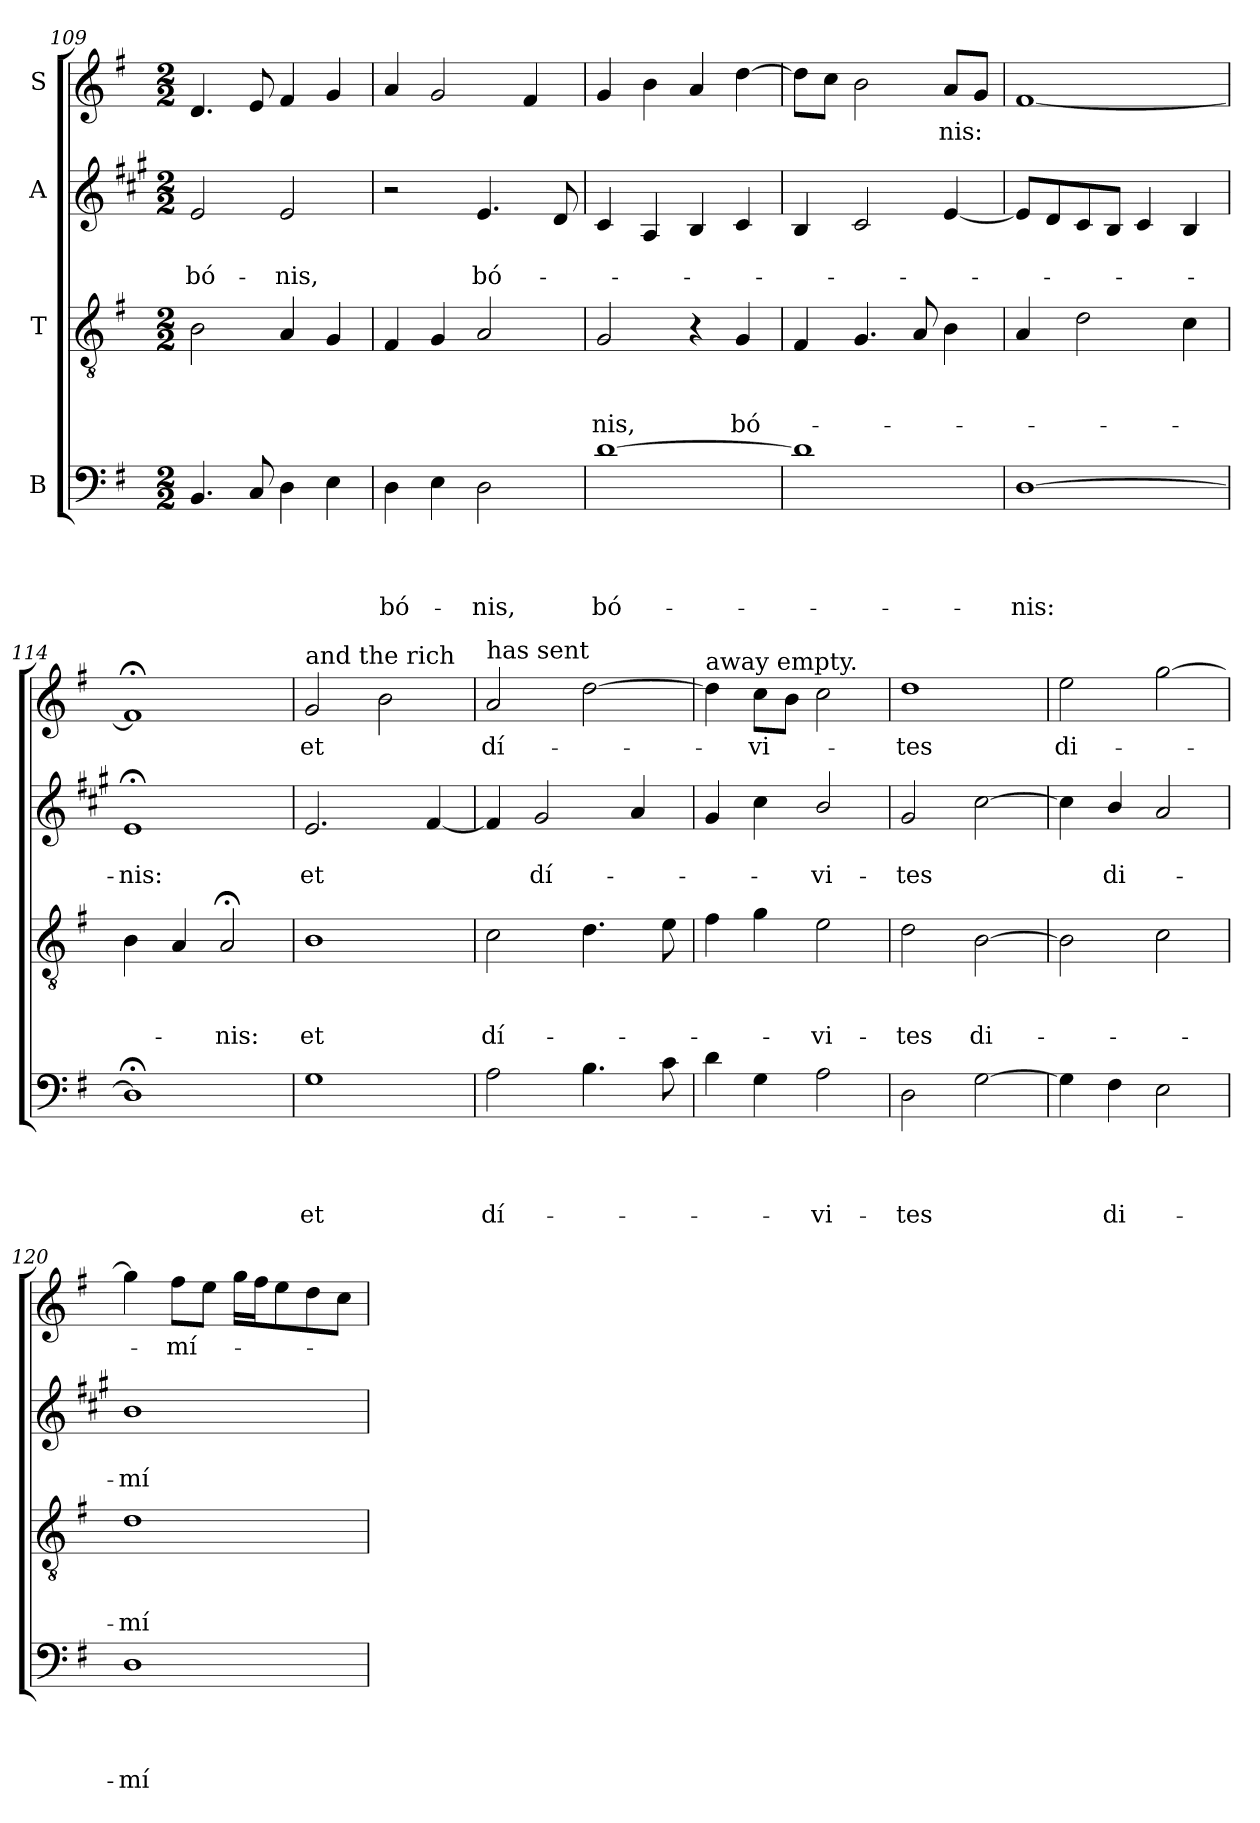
**kern	**text	**text	**text	**text	**kern	**text	**text	**text	**kern	**text	**text	**kern	**text
*part4	*part4	*part4	*part4	*part4	*part3	*part3	*part3	*part3	*part2	*part2	*part2	*part1	*part1
*staff4	*staff4	*staff4	*staff4	*staff4	*staff3	*staff3	*staff3	*staff3	*staff2	*staff2	*staff2	*staff1	*staff1
*I"B	*	*	*	*	*I"T	*	*	*	*I"A	*	*	*I"S	*
!!LO:PB:g=z
*clefF4	*	*	*	*	*clefGv2	*	*	*	*clefG2	*	*	*clefG2	*
*	*	*	*	*	*	*	*	*	*ITrd1c2	*	*	*	*
*k[f#]	*	*	*	*	*k[f#]	*	*	*	*k[f#]	*	*	*k[f#]	*
*G:	*	*	*	*	*G:	*	*	*	*G:	*	*	*G:	*
*M2/2	*	*	*	*	*M2/2	*	*	*	*M2/2	*	*	*M2/2	*
=109	=109	=109	=109	=109	=109	=109	=109	=109	=109	=109	=109	=109	=109
!	!	!	!	!	!	!	!	!	!	!	!LO:LY:b	!	!
4.BB/	.	.	.	.	2B\	.	.	.	2d/	.	bó-	4.d/	.
8C/	.	.	.	.	.	.	.	.	.	.	.	8e/	.
!	!	!	!	!	!	!	!	!	!	!	!LO:LY:b	!	!
4D\	.	.	.	.	4A/	.	.	.	2d/	.	-nis,	4f#/	.
4E\	.	.	.	.	4G/	.	.	.	.	.	.	4g/	.
=110	=110	=110	=110	=110	=110	=110	=110	=110	=110	=110	=110	=110	=110
!	!	!	!	!LO:LY:b	!	!	!	!	!	!	!	!	!
4D\	.	.	.	bó-	4F#/	.	.	.	2r	.	.	4a/	.
4E\	.	.	.	.	4G/	.	.	.	.	.	.	2g/	.
!	!	!	!	!LO:LY:b	!	!	!	!	!	!	!LO:LY:b	!	!
2D\	.	.	.	-nis,	2A/	.	.	.	4.d/	.	bó-	.	.
.	.	.	.	.	.	.	.	.	.	.	.	4f#/	.
.	.	.	.	.	.	.	.	.	8c/	.	.	.	.
=111	=111	=111	=111	=111	=111	=111	=111	=111	=111	=111	=111	=111	=111
!	!	!	!	!LO:LY:b	!	!	!	!LO:LY:b	!	!	!	!	!
[1d	.	.	.	bó-	2G/	.	.	-nis,	4B/	.	.	4g/	.
.	.	.	.	.	.	.	.	.	4G/	.	.	4b\	.
.	.	.	.	.	4r	.	.	.	4A/	.	.	4a/	.
!	!	!	!	!	!	!	!	!LO:LY:b	!	!	!	!	!
.	.	.	.	.	4G/	.	.	bó-	4B/	.	.	[4dd\	.
=112	=112	=112	=112	=112	=112	=112	=112	=112	=112	=112	=112	=112	=112
1d]	.	.	.	.	4F#/	.	.	.	4A/	.	.	8dd\L]	.
.	.	.	.	.	.	.	.	.	.	.	.	8cc\J	.
.	.	.	.	.	4.G/	.	.	.	2B/	.	.	2b\	.
.	.	.	.	.	8A/	.	.	.	.	.	.	.	.
!	!	!	!	!	!	!	!	!	!	!	!	!	!LO:LY:b
.	.	.	.	.	4B\	.	.	.	[4d/	.	.	8a/L	-nis:
.	.	.	.	.	.	.	.	.	.	.	.	8g/J	.
=113	=113	=113	=113	=113	=113	=113	=113	=113	=113	=113	=113	=113	=113
!	!	!	!	!LO:LY:b	!	!	!	!	!	!	!	!	!
[1D	.	.	.	-nis:	4A/	.	.	.	8d/L]	.	.	[1f#	.
.	.	.	.	.	.	.	.	.	8c/	.	.	.	.
.	.	.	.	.	2d\	.	.	.	8B/	.	.	.	.
.	.	.	.	.	.	.	.	.	8A/J	.	.	.	.
.	.	.	.	.	.	.	.	.	4B/	.	.	.	.
.	.	.	.	.	4c\	.	.	.	4A/	.	.	.	.
=114	=114	=114	=114	=114	=114	=114	=114	=114	=114	=114	=114	=114	=114
!	!	!	!	!	!	!	!	!	!	!	!LO:LY:b	!	!
1D;<]	.	.	.	.	4B\	.	.	.	1d;	.	-nis:	1f#;]	.
.	.	.	.	.	4A/	.	.	.	.	.	.	.	.
!	!	!	!	!	!	!	!	!LO:LY:b	!	!	!	!	!
.	.	.	.	.	2A;/	.	.	-nis:	.	.	.	.	.
!!LO:LB:g=z
=115	=115	=115	=115	=115	=115	=115	=115	=115	=115	=115	=115	=115	=115
!	!	!	!	!	!	!	!	!	!	!	!	!LO:TX:a:t=and the rich	!
!	!	!	!	!LO:LY:b	!	!	!	!LO:LY:b	!	!	!LO:LY:b	!	!LO:LY:b
1G	.	.	.	et	1B	.	.	et	2.d/	.	et	2g/	et
.	.	.	.	.	.	.	.	.	.	.	.	2b\	.
.	.	.	.	.	.	.	.	.	[4e/	.	.	.	.
=116	=116	=116	=116	=116	=116	=116	=116	=116	=116	=116	=116	=116	=116
!	!	!	!	!	!	!	!	!	!	!	!	!LO:TX:a:t=has sent	!
!	!	!	!	!LO:LY:b	!	!	!	!LO:LY:b	!	!	!	!	!LO:LY:b
2A\	.	.	.	dí-	2c\	.	.	dí-	4e/]	.	.	2a/	dí-
!	!	!	!	!	!	!	!	!	!	!	!LO:LY:b	!	!
.	.	.	.	.	.	.	.	.	2f#/	.	dí-	.	.
4.B\	.	.	.	.	4.d\	.	.	.	.	.	.	[2dd\	.
.	.	.	.	.	.	.	.	.	4g/	.	.	.	.
8c\	.	.	.	.	8e\	.	.	.	.	.	.	.	.
=117	=117	=117	=117	=117	=117	=117	=117	=117	=117	=117	=117	=117	=117
!	!	!	!	!	!	!	!	!	!	!	!	!LO:TX:a:t=away empty.	!
4d\	.	.	.	.	4f#\	.	.	.	4f#/	.	.	4dd\]	.
!	!	!	!	!	!	!	!	!	!	!	!	!	!LO:LY:b
4G\	.	.	.	.	4g\	.	.	.	4b\	.	.	8cc\L	-vi-
.	.	.	.	.	.	.	.	.	.	.	.	8b\J	.
!	!	!	!	!LO:LY:b	!	!	!	!LO:LY:b	!	!	!LO:LY:b	!	!
2A\	.	.	.	-vi-	2e\	.	.	-vi-	2a/	.	-vi-	2cc\	.
=118	=118	=118	=118	=118	=118	=118	=118	=118	=118	=118	=118	=118	=118
!	!	!	!	!LO:LY:b	!	!	!	!LO:LY:b	!	!	!LO:LY:b	!	!LO:LY:b
2D\	.	.	.	-tes	2d\	.	.	-tes	2f#/	.	-tes	1dd	-tes
!	!	!	!	!	!	!	!	!LO:LY:b	!	!	!	!	!
[2G\	.	.	.	.	[2B\	.	.	di-	[2b\	.	.	.	.
=119	=119	=119	=119	=119	=119	=119	=119	=119	=119	=119	=119	=119	=119
!	!	!	!	!	!	!	!	!	!	!	!	!	!LO:LY:b
4G\]	.	.	.	.	2B\]	.	.	.	4b\]	.	.	2ee\	di-
!	!	!	!	!LO:LY:b	!	!	!	!	!	!	!LO:LY:b	!	!
4F#\	.	.	.	di-	.	.	.	.	4a/	.	di-	.	.
2E\	.	.	.	.	2c\	.	.	.	2g/	.	.	[2gg\	.
=120	=120	=120	=120	=120	=120	=120	=120	=120	=120	=120	=120	=120	=120
!	!	!	!	!LO:LY:b	!	!	!	!LO:LY:b	!	!	!LO:LY:b	!	!
1D	.	.	.	-mí-	1d	.	.	-mí-	1a	.	-mí-	4gg\]	.
!	!	!	!	!	!	!	!	!	!	!	!	!	!LO:LY:b
.	.	.	.	.	.	.	.	.	.	.	.	8ff#\L	-mí-
.	.	.	.	.	.	.	.	.	.	.	.	8ee\J	.
.	.	.	.	.	.	.	.	.	.	.	.	16gg\LL	.
.	.	.	.	.	.	.	.	.	.	.	.	16ff#\J	.
.	.	.	.	.	.	.	.	.	.	.	.	8ee\	.
.	.	.	.	.	.	.	.	.	.	.	.	8dd\	.
.	.	.	.	.	.	.	.	.	.	.	.	8cc\J	.
=	=	=	=	=	=	=	=	=	=	=	=	=	=
*-	*-	*-	*-	*-	*-	*-	*-	*-	*-	*-	*-	*-	*-
